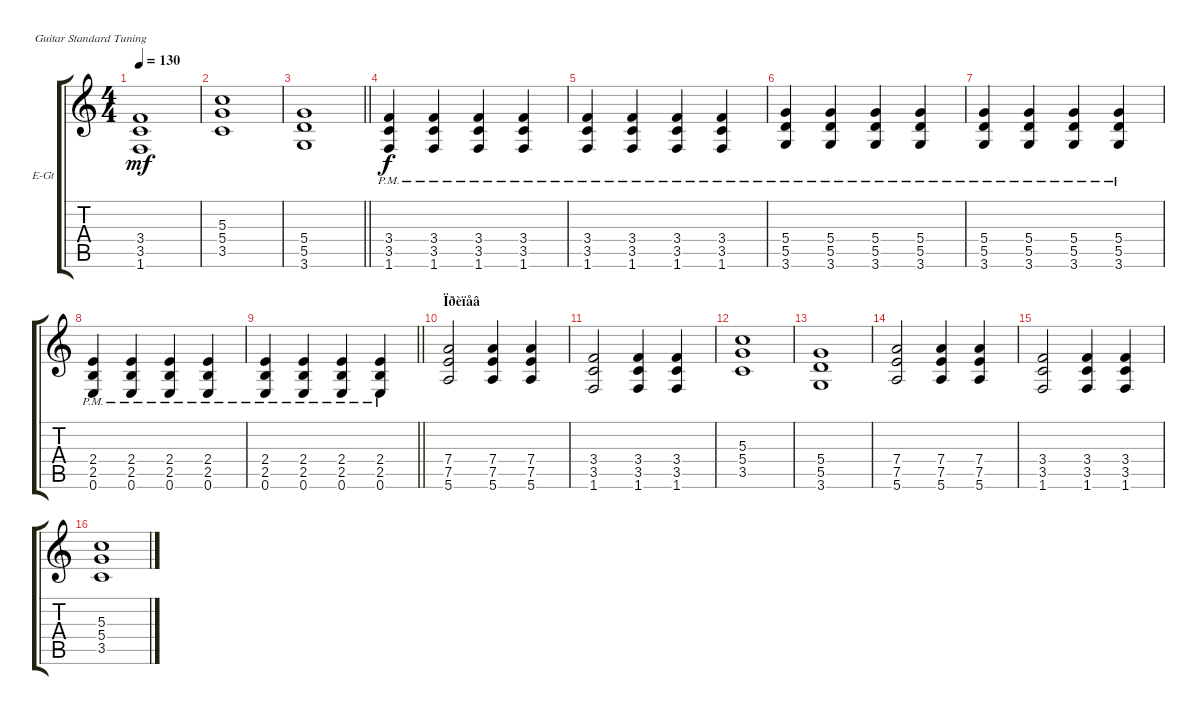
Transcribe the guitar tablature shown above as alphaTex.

\bracketExtendMode groupsimilarinstruments
\firstSystemTrackNameOrientation horizontal
\otherSystemsTrackNameOrientation horizontal
\track ("Rhytm Guitar" "E-Gt") {instrument overdrivenguitar}
\staff {score tabs}
\tuning (E4 B3 G3 D3 A2 E2)
\ts (4 4)
\tempo 130
\clef g2
\ks c
(1.6 3.5 3.4).1{dy mf} |
(3.5 5.4 5.3).1 |
\barLineRight lightlight
(3.6 5.5 5.4).1 |
\section ("" "")
(3.4{pm} 3.5{pm} 1.6{pm}).4{dy f} (3.4{pm} 3.5{pm} 1.6{pm}).4 (3.4{pm} 3.5{pm} 1.6{pm}).4 (3.4{pm} 3.5{pm} 1.6{pm}).4 |
(3.4{pm} 3.5{pm} 1.6{pm}).4 (3.4{pm} 3.5{pm} 1.6{pm}).4 (3.4{pm} 3.5{pm} 1.6{pm}).4 (3.4{pm} 3.5{pm} 1.6{pm}).4 |
(5.4{pm} 5.5{pm} 3.6{pm}).4 (5.4{pm} 5.5{pm} 3.6{pm}).4 (5.4{pm} 5.5{pm} 3.6{pm}).4 (5.4{pm} 5.5{pm} 3.6{pm}).4 |
(5.4{pm} 5.5{pm} 3.6{pm}).4 (5.4{pm} 5.5{pm} 3.6{pm}).4 (5.4{pm} 5.5{pm} 3.6{pm}).4 (5.4{pm} 5.5{pm} 3.6{pm}).4 |
(2.4{pm} 2.5{pm} 0.6{pm}).4 (2.4{pm} 2.5{pm} 0.6{pm}).4 (2.4{pm} 2.5{pm} 0.6{pm}).4 (2.4{pm} 2.5{pm} 0.6{pm}).4 |
\barLineRight lightlight
(2.4{pm} 2.5{pm} 0.6{pm}).4 (2.4{pm} 2.5{pm} 0.6{pm}).4 (2.4{pm} 2.5{pm} 0.6{pm}).4 (2.4{pm} 2.5{pm} 0.6{pm}).4 |
\section ("" "Ïðèïåâ")
(7.4 7.5 5.6).2 (7.4 7.5 5.6).4 (7.4 7.5 5.6).4 |
(3.4 3.5 1.6).2 (3.4 3.5 1.6).4 (3.4 3.5 1.6).4 |
(5.3 5.4 3.5).1 |
(5.4 5.5 3.6).1 |
(7.4 7.5 5.6).2 (7.4 7.5 5.6).4 (7.4 7.5 5.6).4 |
(3.4 3.5 1.6).2 (3.4 3.5 1.6).4 (3.4 3.5 1.6).4 |
(5.3 5.4 3.5).1
